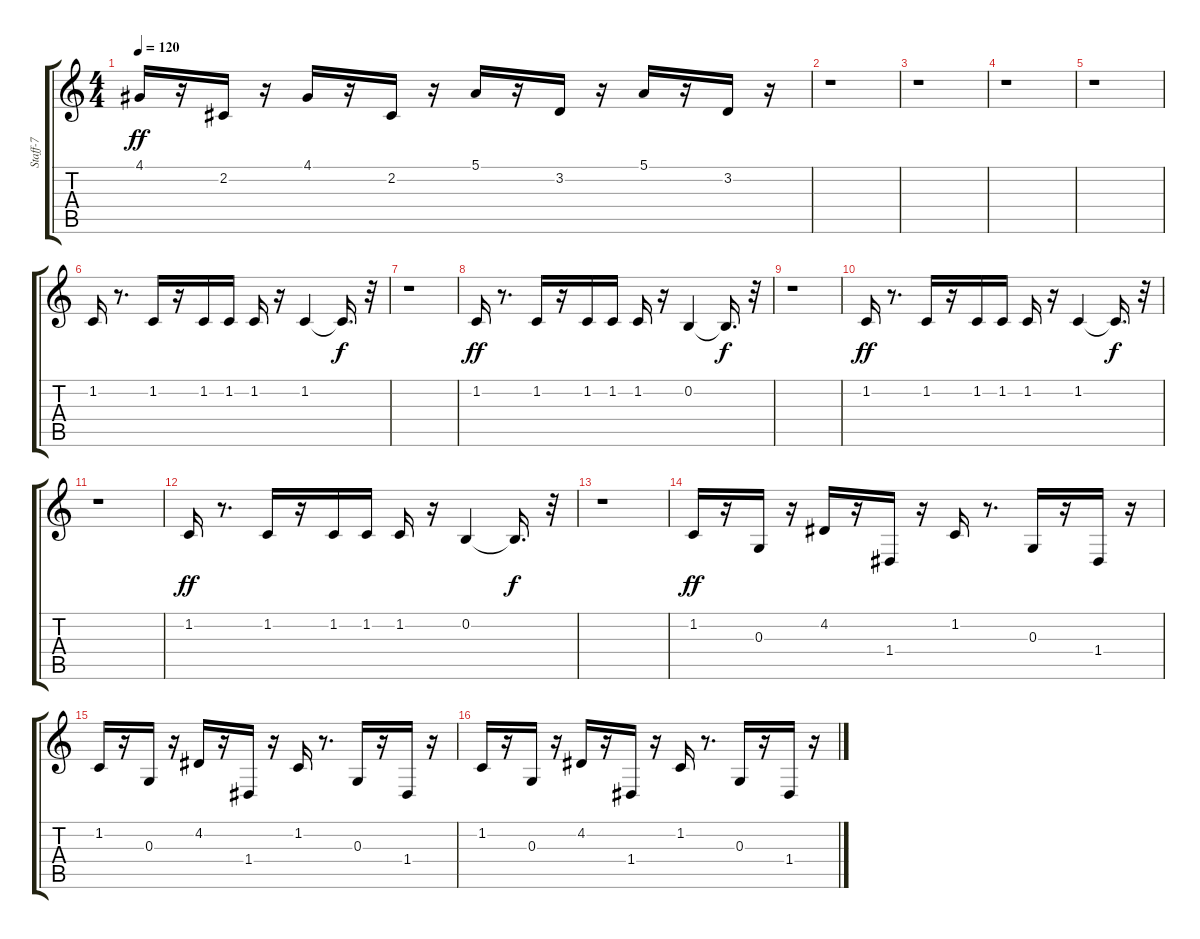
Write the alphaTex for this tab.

\track ("Staff-7" "Staff-7") {instrument trombone}
\staff {score tabs}
\tuning (E4 B3 G3 D3 A2 E2) {hide}
\ts (4 4)
\tempo 120
\clef g2
\ks c
4.1.16{dy ff} r.16 2.2.16 r.16 4.1.16 r.16 2.2.16 r.16 5.1.16 r.16 3.2.16 r.16 5.1.16 r.16 3.2.16 r.16 |
r.1 |
r.1 |
r.1 |
r.1 |
1.2.16 r.8{d} 1.2.16 r.16 1.2.16 1.2.16 1.2.16 r.16 1.2.4 1.2{t}.16{d dy f} r.32 |
r.1 |
1.2.16{dy ff} r.8{d} 1.2.16 r.16 1.2.16 1.2.16 1.2.16 r.16 0.2.4 0.2{t}.16{d dy f} r.32 |
r.1 |
1.2.16{dy ff} r.8{d} 1.2.16 r.16 1.2.16 1.2.16 1.2.16 r.16 1.2.4 1.2{t}.16{d dy f} r.32 |
r.1 |
1.2.16{dy ff} r.8{d} 1.2.16 r.16 1.2.16 1.2.16 1.2.16 r.16 0.2.4 0.2{t}.16{d dy f} r.32 |
r.1 |
1.2.16{dy ff} r.16 0.3.16 r.16 4.2.16 r.16 1.4.16 r.16 1.2.16 r.8{d} 0.3.16 r.16 1.4.16 r.16 |
1.2.16 r.16 0.3.16 r.16 4.2.16 r.16 1.4.16 r.16 1.2.16 r.8{d} 0.3.16 r.16 1.4.16 r.16 |
1.2.16 r.16 0.3.16 r.16 4.2.16 r.16 1.4.16 r.16 1.2.16 r.8{d} 0.3.16 r.16 1.4.16 r.16
